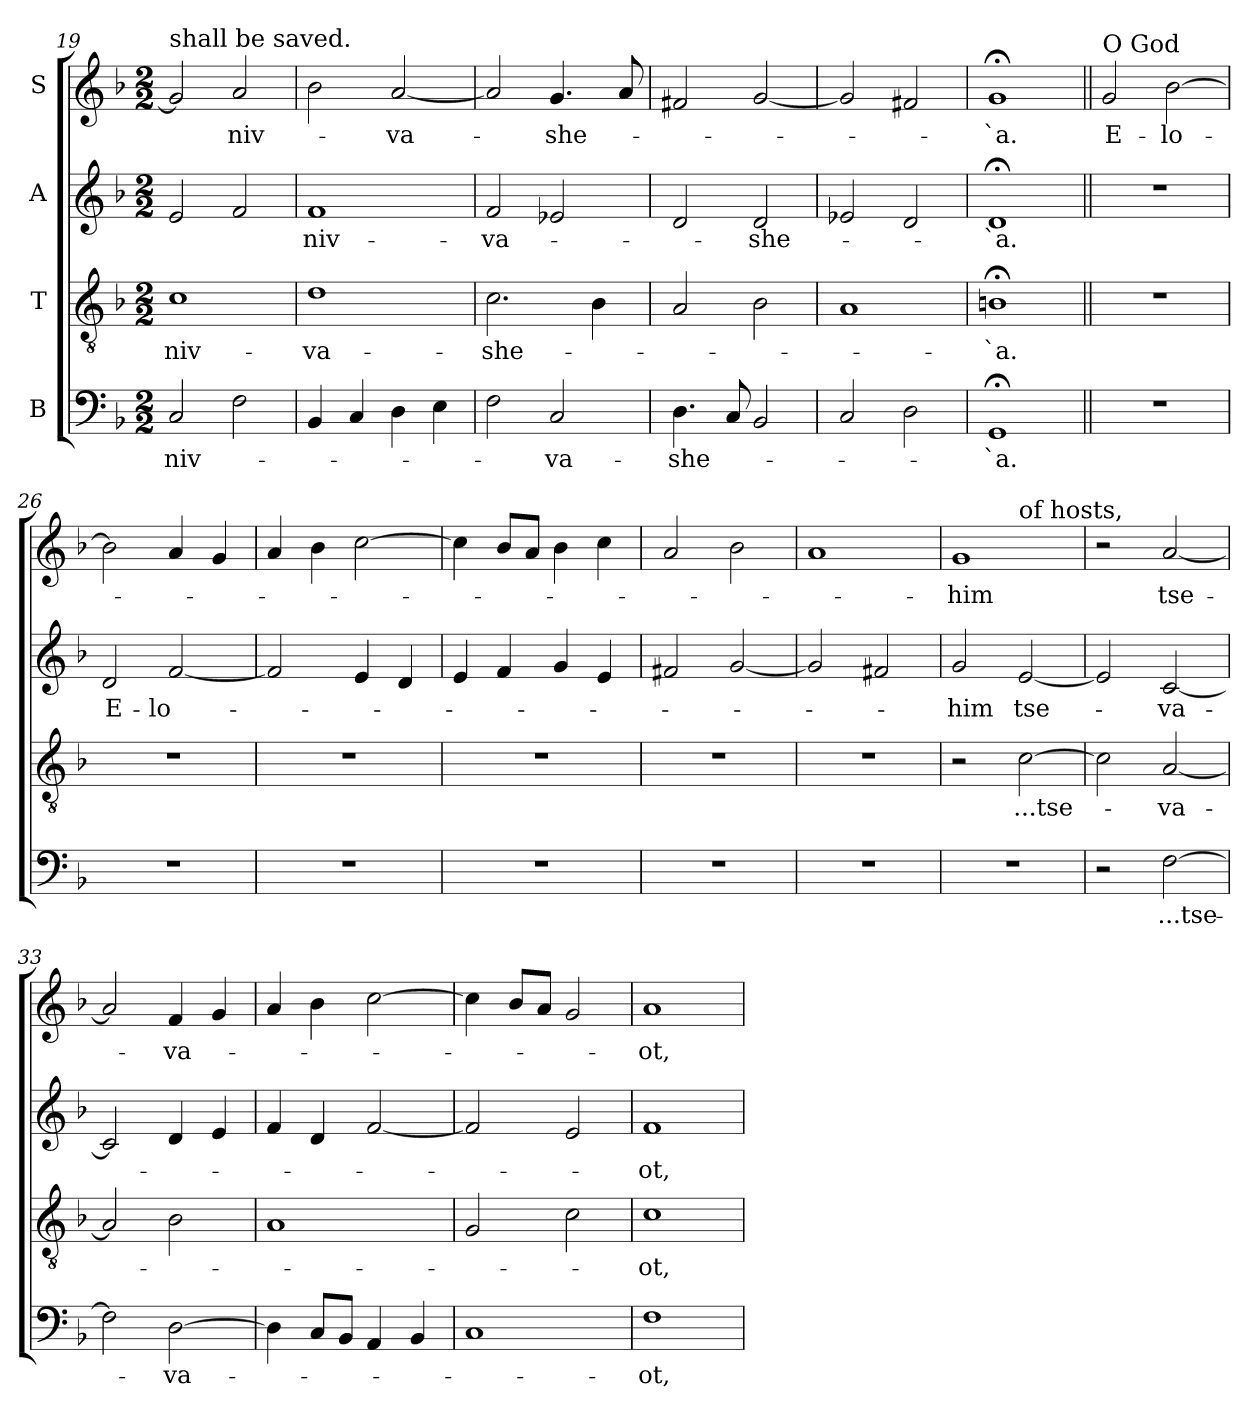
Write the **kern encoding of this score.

**kern	**text	**kern	**text	**kern	**text	**kern	**text
*part4	*part4	*part3	*part3	*part2	*part2	*part1	*part1
*staff4	*staff4	*staff3	*staff3	*staff2	*staff2	*staff1	*staff1
*I"B	*	*I"T	*	*I"A	*	*I"S	*
*clefF4	*	*clefGv2	*	*clefG2	*	*clefG2	*
*k[b-]	*	*k[b-]	*	*k[b-]	*	*k[b-]	*
*F:	*	*F:	*	*F:	*	*F:	*
*M2/2	*	*M2/2	*	*M2/2	*	*M2/2	*
=19	=19	=19	=19	=19	=19	=19	=19
!	!	!	!	!	!	!LO:TX:a:t=shall be saved.	!
!	!LO:LY:b	!	!LO:LY:b	!	!	!	!
2C/	-niv-	1c	-niv-	2e/	.	2g/]	.
!	!	!	!	!	!	!	!LO:LY:b
2F\	.	.	.	2f/	.	2a/	-niv-
=20	=20	=20	=20	=20	=20	=20	=20
!	!	!	!LO:LY:b	!	!LO:LY:b	!	!
4BB-/	.	1d	-va-	1f	-niv-	2b-\	.
4C/	.	.	.	.	.	.	.
!	!	!	!	!	!	!	!LO:LY:b
4D\	.	.	.	.	.	[2a/	-va-
4E\	.	.	.	.	.	.	.
!!LO:LB:g=z
=21	=21	=21	=21	=21	=21	=21	=21
!	!	!	!LO:LY:b	!	!LO:LY:b	!	!
2F\	.	2.c\	-she-	2f/	-va-	2a/]	.
!	!LO:LY:b	!	!	!	!	!	!LO:LY:b
2C/	-va-	.	.	2e-X/	.	4.g/	-she-
.	.	4B-\	.	.	.	.	.
.	.	.	.	.	.	8a/	.
=22	=22	=22	=22	=22	=22	=22	=22
!	!LO:LY:b	!	!	!	!	!	!
4.D\	-she-	2A/	.	2d/	.	2f#X/	.
8C/	.	.	.	.	.	.	.
!	!	!	!	!	!LO:LY:b	!	!
2BB-/	.	2B-\	.	2d/	-she-	[2g/	.
=23	=23	=23	=23	=23	=23	=23	=23
2C/	.	1A	.	2e-X/	.	2g/]	.
2D\	.	.	.	2d/	.	2f#i/	.
=24	=24	=24	=24	=24	=24	=24	=24
!	!LO:LY:b	!	!LO:LY:b	!	!LO:LY:b	!	!LO:LY:b
1GG;	-`a.	1Bn;<	-`a.	1d;	-`a.	1g;	-`a.
=25||	=25||	=25||	=25||	=25||	=25||	=25||	=25||
!	!	!	!	!	!	!LO:TX:a:t=O God	!
!	!	!	!	!	!	!	!LO:LY:b
1r	.	1r	.	1r	.	2g/	E-
!	!	!	!	!	!	!	!LO:LY:b
.	.	.	.	.	.	[2b-\	-lo-
=26	=26	=26	=26	=26	=26	=26	=26
!	!	!	!	!	!LO:LY:b	!	!
1r	.	1r	.	2d/	E-	2b-\]	.
!	!	!	!	!	!LO:LY:b	!	!
.	.	.	.	[2f/	-lo-	4a/	.
.	.	.	.	.	.	4g/	.
!!LO:PB:g=z
=27	=27	=27	=27	=27	=27	=27	=27
1r	.	1r	.	2f/]	.	4a/	.
.	.	.	.	.	.	4b-\	.
.	.	.	.	4e/	.	[2cc\	.
.	.	.	.	4d/	.	.	.
=28	=28	=28	=28	=28	=28	=28	=28
1r	.	1r	.	4e/	.	4cc\]	.
.	.	.	.	4f/	.	8b-/L	.
.	.	.	.	.	.	8a/J	.
.	.	.	.	4g/	.	4b-\	.
.	.	.	.	4e/	.	4cc\	.
=29	=29	=29	=29	=29	=29	=29	=29
1r	.	1r	.	2f#X/	.	2a/	.
.	.	.	.	[2g/	.	2b-\	.
=30	=30	=30	=30	=30	=30	=30	=30
1r	.	1r	.	2g/]	.	1a	.
.	.	.	.	2f#X/	.	.	.
=31	=31	=31	=31	=31	=31	=31	=31
!	!	!	!	!	!LO:LY:b	!	!LO:LY:b
*	*	*	*	*	*	*^	*
1r	.	2r	.	2g/	-him	1g	2ryy	-him
!	!	!	!	!	!	!	!LO:TX:a:t=of hosts,	!
!	!	!	!LO:LY:b	!	!LO:LY:b	!	!	!
.	.	[2c\	...tse-	[2e/	tse-	.	2ryy	.
*	*	*	*	*	*	*v	*v	*
=32	=32	=32	=32	=32	=32	=32	=32
2r	.	2c\]	.	2e/]	.	2r	.
!	!LO:LY:b	!	!LO:LY:b	!	!LO:LY:b	!	!LO:LY:b
[2F\	...tse-	[2A/	-va-	[2c/	-va-	[2a/	tse-
!!LO:LB:g=z
=33	=33	=33	=33	=33	=33	=33	=33
2F\]	.	2A/]	.	2c/]	.	2a/]	.
!	!LO:LY:b	!	!	!	!	!	!LO:LY:b
[2D\	-va-	2B-\	.	4d/	.	4f/	-va-
.	.	.	.	4e/	.	4g/	.
=34	=34	=34	=34	=34	=34	=34	=34
4D\]	.	1A	.	4f/	.	4a/	.
8C/L	.	.	.	4d/	.	4b-\	.
8BB-/J	.	.	.	.	.	.	.
4AA/	.	.	.	[2f/	.	[2cc\	.
4BB-/	.	.	.	.	.	.	.
=35	=35	=35	=35	=35	=35	=35	=35
1C	.	2G/	.	2f/]	.	4cc\]	.
.	.	.	.	.	.	8b-/L	.
.	.	.	.	.	.	8a/J	.
.	.	2c\	.	2e/	.	2g/	.
=36	=36	=36	=36	=36	=36	=36	=36
!	!LO:LY:b	!	!LO:LY:b	!	!LO:LY:b	!	!LO:LY:b
1F	-ot,	1c	-ot,	1f	-ot,	1a	-ot,
=	=	=	=	=	=	=	=
*-	*-	*-	*-	*-	*-	*-	*-
